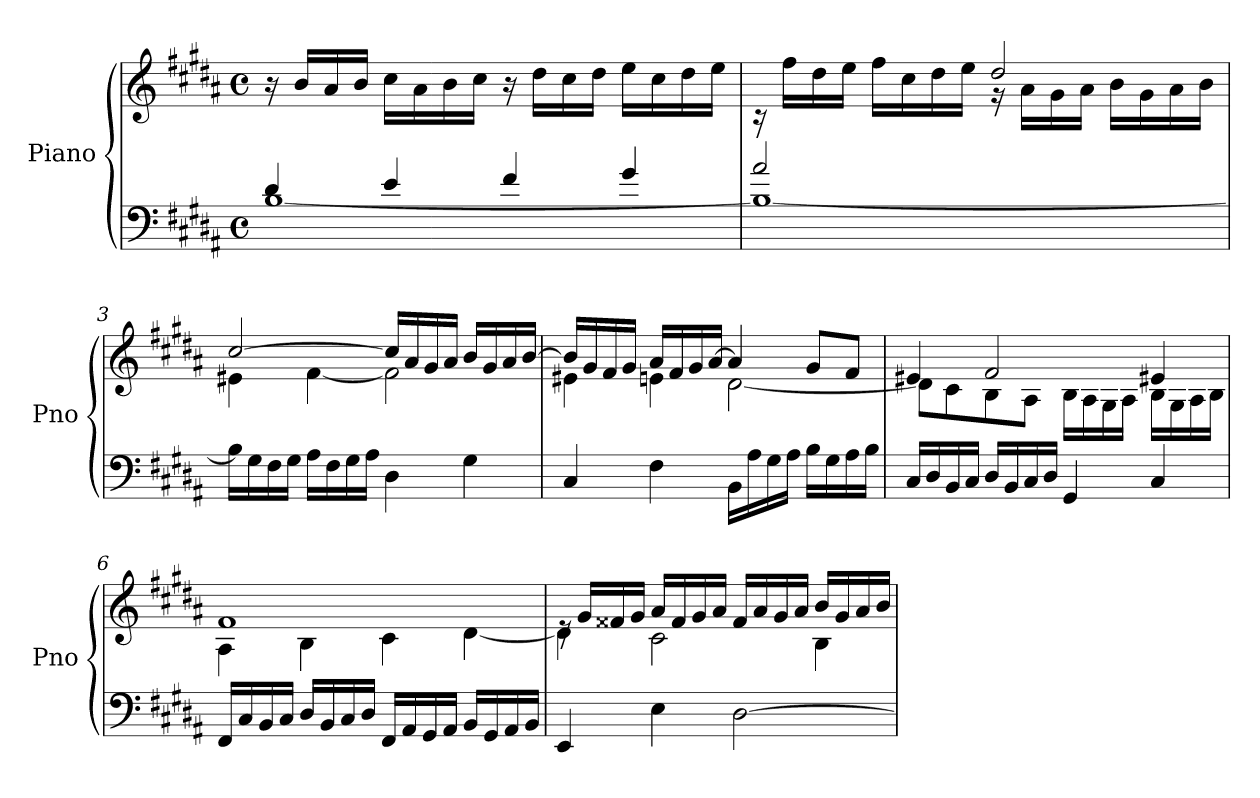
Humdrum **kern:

**kern	**kern
*part1	*part1
*staff2	*staff1
*I"Piano	*
*I'Pno	*
*clefF4	*clefG2
*k[f#c#g#d#a#]	*k[f#c#g#d#a#]
*M4/4	*M4/4
*met(c)	*met(c)
=1	=1
*^	*
4d#/	[1B	16r
.	.	16b/LL
.	.	16a#/
.	.	16b/JJ
4e/	.	16cc#\LL
.	.	16a#\
.	.	16b\
.	.	16cc#\JJ
4f#/	.	16r
.	.	16dd#\LL
.	.	16cc#\
.	.	16dd#\JJ
4g#/	.	16ee\LL
.	.	16cc#\
.	.	16dd#\
.	.	16ee\JJ
=2	=2	=2
*	*	*^
2a#/	1B_	16rc	2ryy
.	.	16ff#\LL	.
.	.	16dd#\	.
.	.	16ee\JJ	.
.	.	16ff#\LL	.
.	.	16cc#\	.
.	.	16dd#\	.
.	.	16ee\JJ	.
2ryy	.	2dd#/	16r
.	.	.	16a#\LL
.	.	.	16g#\
.	.	.	16a#\JJ
.	.	.	16b\LL
.	.	.	16g#\
.	.	.	16a#\
.	.	.	16b\JJ
!!LO:LB:g=z	!!
=3	=3	=3	=3
1ryy	16B\LL]	[2cc#/	4e#X\
.	16G#\	.	.
.	16F#\	.	.
.	16G#\JJ	.	.
.	16A#\LL	.	[4f#\
.	16F#\	.	.
.	16G#\	.	.
.	16A#\JJ	.	.
.	4D#\	16cc#/LL]	2f#\]
.	.	16a#/	.
.	.	16g#/	.
.	.	16a#/JJ	.
.	4G#\	16b/LL	.
.	.	16g#/	.
.	.	16a#/	.
.	.	[16b/JJ	.
*v	*v	*	*
=4	=4	=4
4C#/	16b/LL]	4e#X\
.	16g#/	.
.	16f#/	.
.	16g#/JJ	.
4F#\	16a#/LL	4en\
.	16f#/	.
.	16g#/	.
.	[16a#/JJ	.
16BB\LL	4a#/]	[2d#\
16A#\	.	.
16G#\	.	.
16A#\JJ	.	.
16B\LL	8g#/L	.
16G#\	.	.
16A#\	8f#/J	.
16B\JJ	.	.
!!LO:LB:g=z	!!
=5	=5	=5
16C#/LL	4e#X/	8d#\L]
16D#/	.	.
16BB/	.	8c#\
16C#/JJ	.	.
16D#/LL	2f#/	8B\
16BB/	.	.
16C#/	.	8A#\J
16D#/JJ	.	.
4GG#/	.	16B\LL
.	.	16A#\
.	.	16G#\
.	.	16A#\JJ
4C#/	4e#X/	16B\LL
.	.	16G#\
.	.	16A#\
.	.	16B\JJ
=6	=6	=6
16FF#/LL	1f#	4A#\
16C#/	.	.
16BB/	.	.
16C#/JJ	.	.
16D#/LL	.	4B\
16BB/	.	.
16C#/	.	.
16D#/JJ	.	.
16FF#/LL	.	4c#\
16AA#/	.	.
16GG#/	.	.
16AA#/JJ	.	.
16BB/LL	.	[4d#\
16GG#/	.	.
16AA#/	.	.
16BB/JJ	.	.
=7	=7	=7
4EE/	16re	4d#\]
.	16g#/LL	.
.	16f##X/	.
.	16g#/JJ	.
4E\	16a#/LL	2c#\
.	16f##/	.
.	16g#/	.
.	16a#/JJ	.
[2D#\	16f##/LL	.
.	16a#/	.
.	16g#/	.
.	16a#/JJ	.
.	16b/LL	4B\
.	16g#/	.
.	16a#/	.
.	16b/JJ	.
*	*v	*v
=	=
*-	*-
